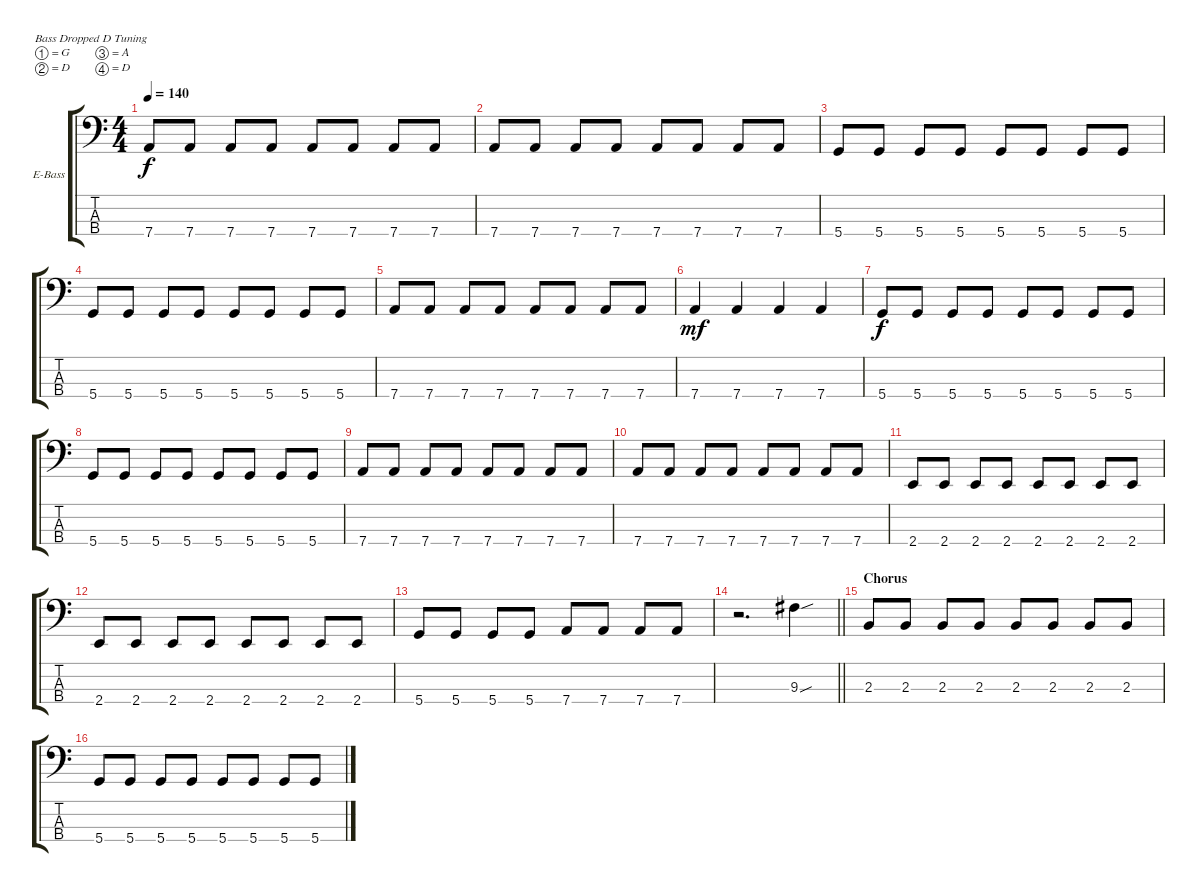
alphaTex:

\bracketExtendMode groupsimilarinstruments
\firstSystemTrackNameOrientation horizontal
\otherSystemsTrackNameOrientation horizontal
\track ("Bass" "E-Bass") {instrument electricbassfinger}
\staff {score tabs}
\tuning (G2 D2 A1 D1)
\ts (4 4)
\tempo 140
\clef f4
\ks c
7.4.8{dy f} 7.4.8 7.4.8 7.4.8 7.4.8 7.4.8 7.4.8 7.4.8 |
7.4.8 7.4.8 7.4.8 7.4.8 7.4.8 7.4.8 7.4.8 7.4.8 |
5.4.8 5.4.8 5.4.8 5.4.8 5.4.8 5.4.8 5.4.8 5.4.8 |
5.4.8 5.4.8 5.4.8 5.4.8 5.4.8 5.4.8 5.4.8 5.4.8 |
7.4.8 7.4.8 7.4.8 7.4.8 7.4.8 7.4.8 7.4.8 7.4.8 |
7.4.4{dy mf} 7.4.4 7.4.4 7.4.4 |
5.4.8{dy f} 5.4.8 5.4.8 5.4.8 5.4.8 5.4.8 5.4.8 5.4.8 |
5.4.8 5.4.8 5.4.8 5.4.8 5.4.8 5.4.8 5.4.8 5.4.8 |
7.4.8 7.4.8 7.4.8 7.4.8 7.4.8 7.4.8 7.4.8 7.4.8 |
7.4.8 7.4.8 7.4.8 7.4.8 7.4.8 7.4.8 7.4.8 7.4.8 |
2.4.8 2.4.8 2.4.8 2.4.8 2.4.8 2.4.8 2.4.8 2.4.8 |
2.4.8 2.4.8 2.4.8 2.4.8 2.4.8 2.4.8 2.4.8 2.4.8 |
5.4.8 5.4.8 5.4.8 5.4.8 7.4.8 7.4.8 7.4.8 7.4.8 |
\barLineRight lightlight
r.2{d} 9.3{sou}.4 |
\section ("" "Chorus")
2.3.8 2.3.8 2.3.8 2.3.8 2.3.8 2.3.8 2.3.8 2.3.8 |
5.4.8 5.4.8 5.4.8 5.4.8 5.4.8 5.4.8 5.4.8 5.4.8
